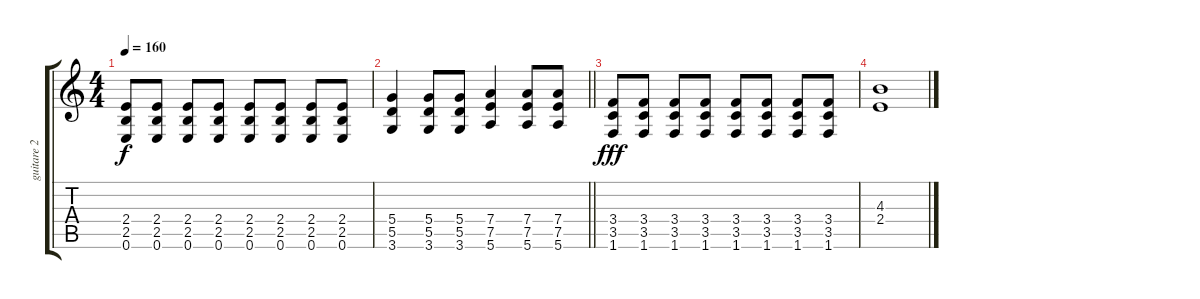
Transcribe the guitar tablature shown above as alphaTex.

\track ("guitare 2" "guitare 2") {instrument overdrivenguitar}
\staff {score tabs}
\tuning (E4 B3 G3 D3 A2 E2) {hide}
\ts (4 4)
\tempo 160
\clef g2
\ks c
(2.4 2.5 0.6).8{dy f} (2.4 2.5 0.6).8 (2.4 2.5 0.6).8 (2.4 2.5 0.6).8 (2.4 2.5 0.6).8 (2.4 2.5 0.6).8 (2.4 2.5 0.6).8 (2.4 2.5 0.6).8 |
\barLineRight lightlight
(5.4 5.5 3.6).4 (5.4 5.5 3.6).8 (5.4 5.5 3.6).8 (7.4 7.5 5.6).4 (7.4 7.5 5.6).8 (7.4 7.5 5.6).8 |
(3.4 3.5 1.6).8{dy fff} (3.4 3.5 1.6).8 (3.4 3.5 1.6).8 (3.4 3.5 1.6).8 (3.4 3.5 1.6).8 (3.4 3.5 1.6).8 (3.4 3.5 1.6).8 (3.4 3.5 1.6).8 |
(4.3 2.4).1
